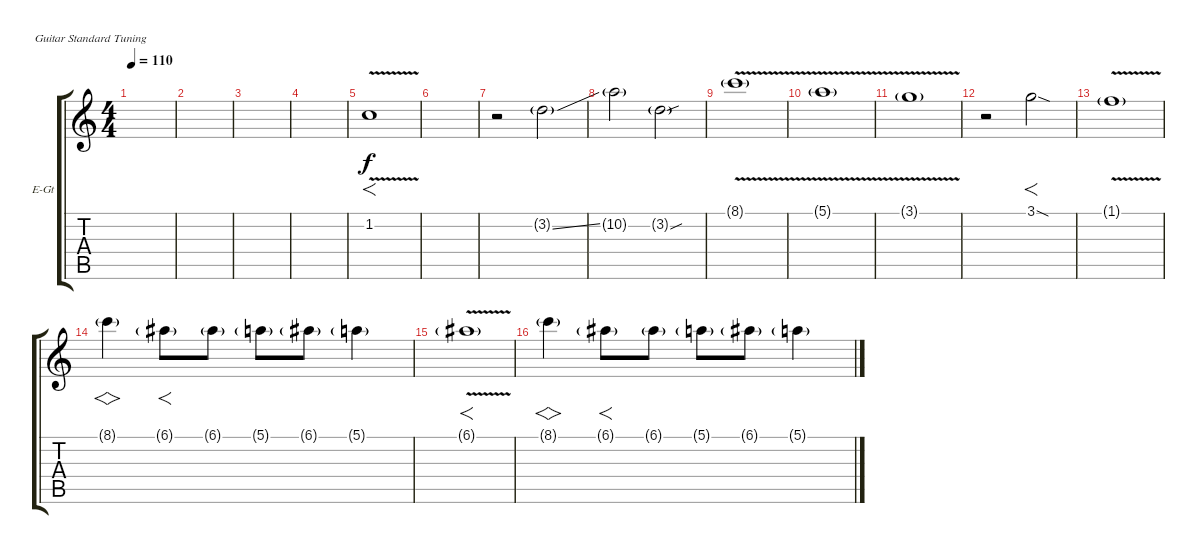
\defaultSystemsLayout 4
\bracketExtendMode groupsimilarinstruments
\firstSystemTrackNameOrientation horizontal
\otherSystemsTrackNameOrientation horizontal
\track ("Cook" "E-Gt") {instrument electricguitarclean}
\staff {score tabs}
\tuning (E4 B3 G3 D3 A2 E2)
\ts (4 4)
\tempo 110
\clef g2
\ks c
|
|
|
|
1.2{v}.1{f} |
|
r.2 3.2{ss g}.2 |
10.2{g}.2 3.2{sou g}.2 |
8.1{v g}.1 |
5.1{v g}.1 |
3.1{v g}.1 |
r.2 3.1{sod}.2{f} |
1.1{v g}.1 |
8.1{g}.4{vs} 6.1{g}.8{f} 6.1{g}.8 5.1{g}.8 6.1{g}.8 5.1{g}.4 |
6.1{v g}.1{f} |
8.1{g}.4{vs} 6.1{g}.8{f} 6.1{g}.8 5.1{g}.8 6.1{g}.8 5.1{g}.4
